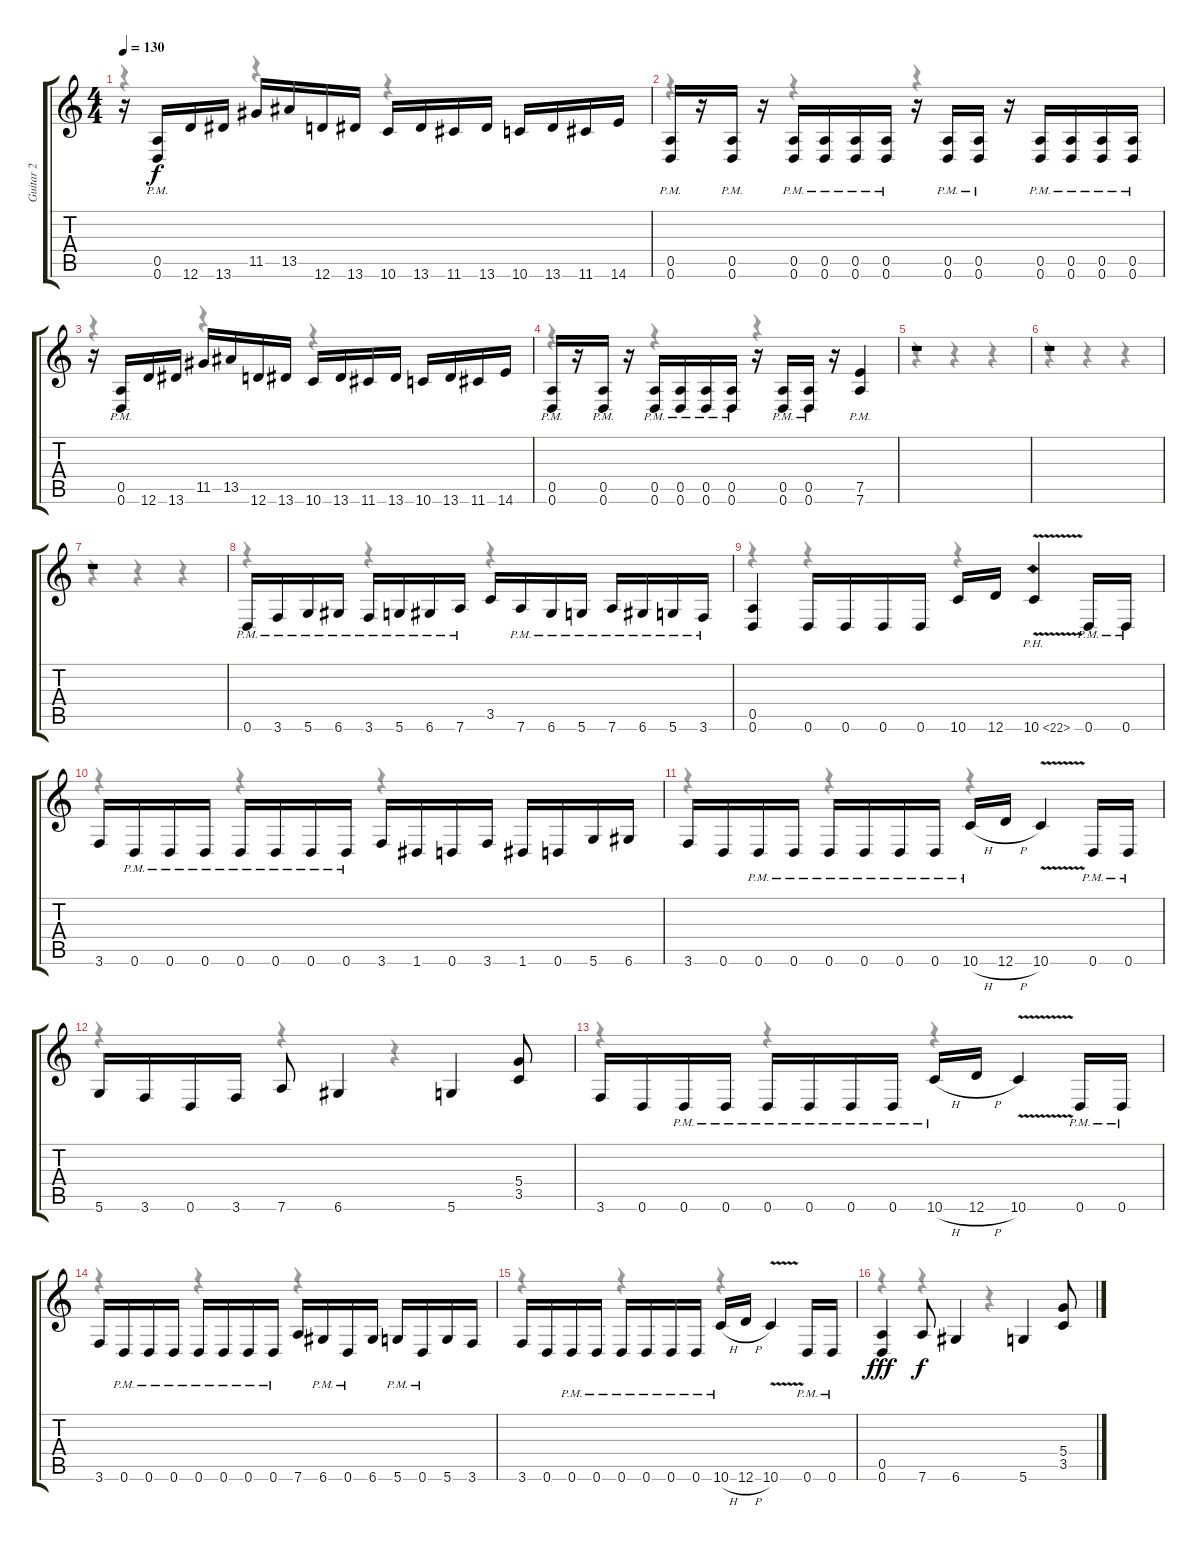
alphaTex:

\track ("Guitar 2" "Guitar 2") {instrument distortionguitar}
\staff {score tabs}
\tuning (E4 B3 G3 D3 A2 D2) {hide}
\voice
\ts (4 4)
\tempo 130
\clef g2
\ks c
r.16{dy f} (0.5{pm} 0.6{pm}).16 12.6.16 13.6.16 11.5.16 13.5.16 12.6.16 13.6.16 10.6.16 13.6.16 11.6.16 13.6.16 10.6.16 13.6.16 11.6.16 14.6.16 |
(0.5{pm} 0.6{pm}).16 r.16 (0.5{pm} 0.6{pm}).16 r.16 (0.5{pm} 0.6{pm}).16 (0.5{pm} 0.6{pm}).16 (0.5{pm} 0.6{pm}).16 (0.5{pm} 0.6{pm}).16 r.16 (0.5{pm} 0.6{pm}).16 (0.5{pm} 0.6{pm}).16 r.16 (0.5{pm} 0.6{pm}).16 (0.5{pm} 0.6{pm}).16 (0.5{pm} 0.6{pm}).16 (0.5{pm} 0.6{pm}).16 |
r.16 (0.5{pm} 0.6{pm}).16 12.6.16 13.6.16 11.5.16 13.5.16 12.6.16 13.6.16 10.6.16 13.6.16 11.6.16 13.6.16 10.6.16 13.6.16 11.6.16 14.6.16 |
(0.5{pm} 0.6{pm}).16 r.16 (0.5{pm} 0.6{pm}).16 r.16 (0.5{pm} 0.6{pm}).16 (0.5{pm} 0.6{pm}).16 (0.5{pm} 0.6{pm}).16 (0.5{pm} 0.6{pm}).16 r.16 (0.5{pm} 0.6{pm}).16 (0.5{pm} 0.6{pm}).16 r.16 (7.5 7.6{pm}).4 |
r.1 |
r.1 |
r.1 |
0.6{pm}.16 3.6{pm}.16 5.6{pm}.16 6.6{pm}.16 3.6{pm}.16 5.6{pm}.16 6.6{pm}.16 7.6{pm}.16 3.5.16 7.6{pm}.16 6.6{pm}.16 5.6{pm}.16 7.6{pm}.16 6.6{pm}.16 5.6{pm}.16 3.6{pm}.16 |
(0.5 0.6).4 0.6.16 0.6.16 0.6.16 0.6.16 10.6.16 12.6.16 10.6{ph 12 v}.4 0.6{pm}.16 0.6{pm}.16 |
3.6.16 0.6{pm}.16 0.6{pm}.16 0.6{pm}.16 0.6{pm}.16 0.6{pm}.16 0.6{pm}.16 0.6{pm}.16 3.6.16 1.6.16 0.6.16 3.6.16 1.6.16 0.6.16 5.6.16 6.6.16 |
3.6.16 0.6.16 0.6{pm}.16 0.6{pm}.16 0.6{pm}.16 0.6{pm}.16 0.6{pm}.16 0.6{pm}.16 10.6{h pm}.16 12.6{h}.16 10.6{v}.4 0.6{pm}.16 0.6{pm}.16 |
5.6.16 3.6.16 0.6.16 3.6.16 7.6.8 6.6.4 5.6.4 (5.4 3.5).8 |
3.6.16 0.6.16 0.6{pm}.16 0.6{pm}.16 0.6{pm}.16 0.6{pm}.16 0.6{pm}.16 0.6{pm}.16 10.6{h pm}.16 12.6{h}.16 10.6{v}.4 0.6{pm}.16 0.6{pm}.16 |
3.6.16 0.6{pm}.16 0.6{pm}.16 0.6{pm}.16 0.6{pm}.16 0.6{pm}.16 0.6{pm}.16 0.6{pm}.16 7.6.16 6.6{pm}.16 0.6{pm}.16 6.6.16 5.6{pm}.16 0.6{pm}.16 5.6.16 3.6.16 |
3.6.16 0.6.16 0.6{pm}.16 0.6{pm}.16 0.6{pm}.16 0.6{pm}.16 0.6{pm}.16 0.6{pm}.16 10.6{h pm}.16 12.6{h}.16 10.6{v}.4 0.6{pm}.16 0.6{pm}.16 |
(0.5 0.6).4{dy fff} 7.6.8{dy f} 6.6.4 5.6.4 (5.4 3.5).8
\voice
\clef g2
\ottava regular
\simile none
\ks c
r.4{dy f} r.4 r.4 |
r.4 r.4 r.4 |
r.4 r.4 r.4 |
r.4 r.4 r.4 |
r.4 r.4 r.4 |
r.4 r.4 r.4 |
r.4 r.4 r.4 |
r.4 r.4 r.4 |
r.4 r.4 r.4 |
r.4 r.4 r.4 |
r.4 r.4 r.4 |
r.4 r.4 r.4 |
r.4 r.4 r.4 |
r.4 r.4 r.4 |
r.4 r.4 r.4 |
r.4 r.4 r.4
